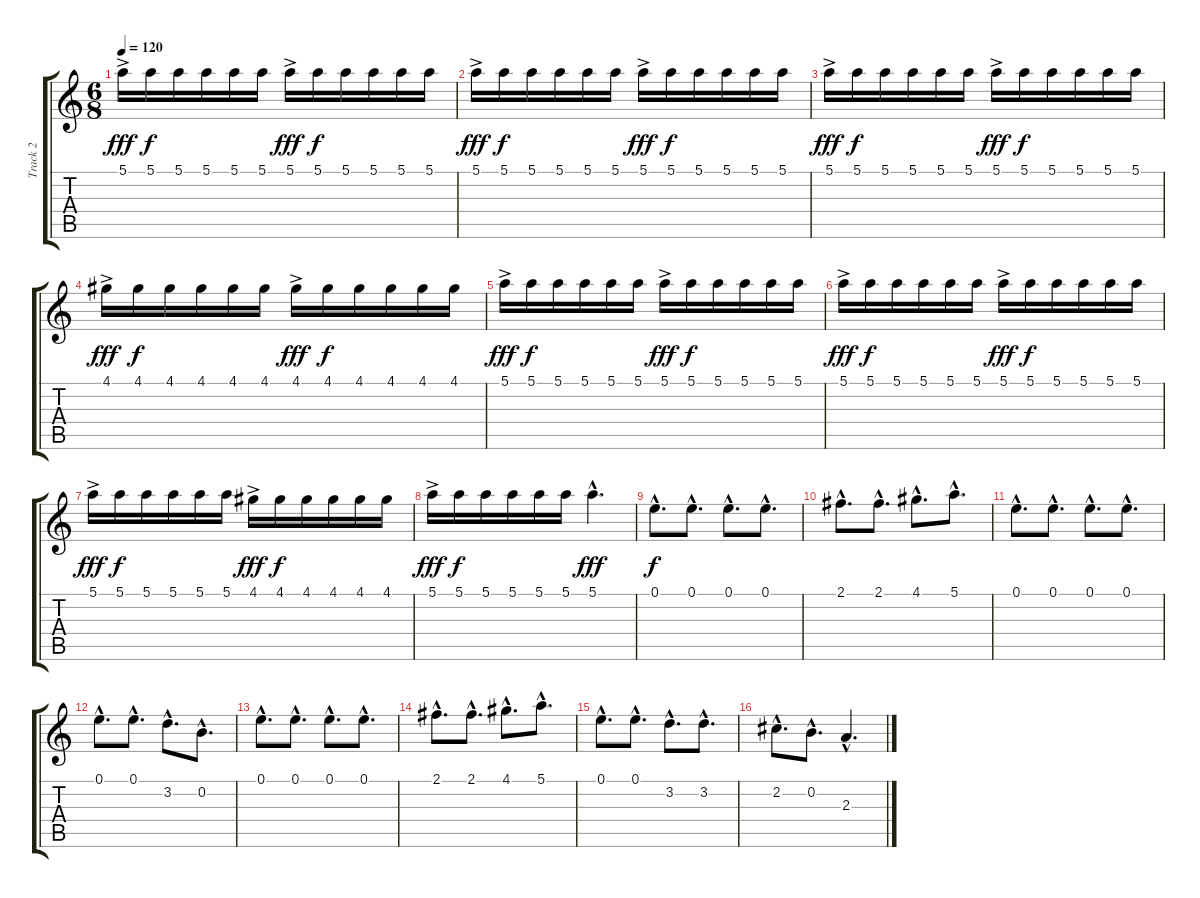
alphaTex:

\track ("Track 2" "Track 2") {instrument acousticguitarnylon}
\staff {score tabs}
\tuning (E4 B3 G3 D3 A2 E2) {hide}
\ts (6 8)
\tempo 120
\clef g2
\ks c
5.1{ac}.16{dy fff volume 8} 5.1.16{dy f} 5.1.16 5.1.16 5.1.16 5.1.16 5.1{ac}.16{dy fff} 5.1.16{dy f} 5.1.16 5.1.16 5.1.16 5.1.16 |
5.1{ac}.16{dy fff} 5.1.16{dy f} 5.1.16 5.1.16 5.1.16 5.1.16 5.1{ac}.16{dy fff} 5.1.16{dy f} 5.1.16 5.1.16 5.1.16 5.1.16 |
5.1{ac}.16{dy fff} 5.1.16{dy f} 5.1.16 5.1.16 5.1.16 5.1.16 5.1{ac}.16{dy fff} 5.1.16{dy f} 5.1.16 5.1.16 5.1.16 5.1.16 |
4.1{ac}.16{dy fff} 4.1.16{dy f} 4.1.16 4.1.16 4.1.16 4.1.16 4.1{ac}.16{dy fff} 4.1.16{dy f} 4.1.16 4.1.16 4.1.16 4.1.16 |
5.1{ac}.16{dy fff} 5.1.16{dy f} 5.1.16 5.1.16 5.1.16 5.1.16 5.1{ac}.16{dy fff} 5.1.16{dy f} 5.1.16 5.1.16 5.1.16 5.1.16 |
5.1{ac}.16{dy fff} 5.1.16{dy f} 5.1.16 5.1.16 5.1.16 5.1.16 5.1{ac}.16{dy fff} 5.1.16{dy f} 5.1.16 5.1.16 5.1.16 5.1.16 |
5.1{ac}.16{dy fff} 5.1.16{dy f} 5.1.16 5.1.16 5.1.16 5.1.16 4.1{ac}.16{dy fff} 4.1.16{dy f} 4.1.16 4.1.16 4.1.16 4.1.16 |
5.1{ac}.16{dy fff} 5.1.16{dy f} 5.1.16 5.1.16 5.1.16 5.1.16 5.1{hac}.4{d dy fff} |
0.1{hac}.8{d dy f volume 16} 0.1{hac}.8{d} 0.1{hac}.8{d} 0.1{hac}.8{d} |
2.1{hac}.8{d} 2.1{hac}.8{d} 4.1{hac}.8{d} 5.1{hac}.8{d} |
0.1{hac}.8{d} 0.1{hac}.8{d} 0.1{hac}.8{d} 0.1{hac}.8{d} |
0.1{hac}.8{d} 0.1{hac}.8{d} 3.2{hac}.8{d} 0.2{hac}.8{d} |
0.1{hac}.8{d} 0.1{hac}.8{d} 0.1{hac}.8{d} 0.1{hac}.8{d} |
2.1{hac}.8{d} 2.1{hac}.8{d} 4.1{hac}.8{d} 5.1{hac}.8{d} |
0.1{hac}.8{d} 0.1{hac}.8{d} 3.2{hac}.8{d} 3.2{hac}.8{d} |
2.2{hac}.8{d} 0.2{hac}.8{d} 2.3{hac}.4{d}
